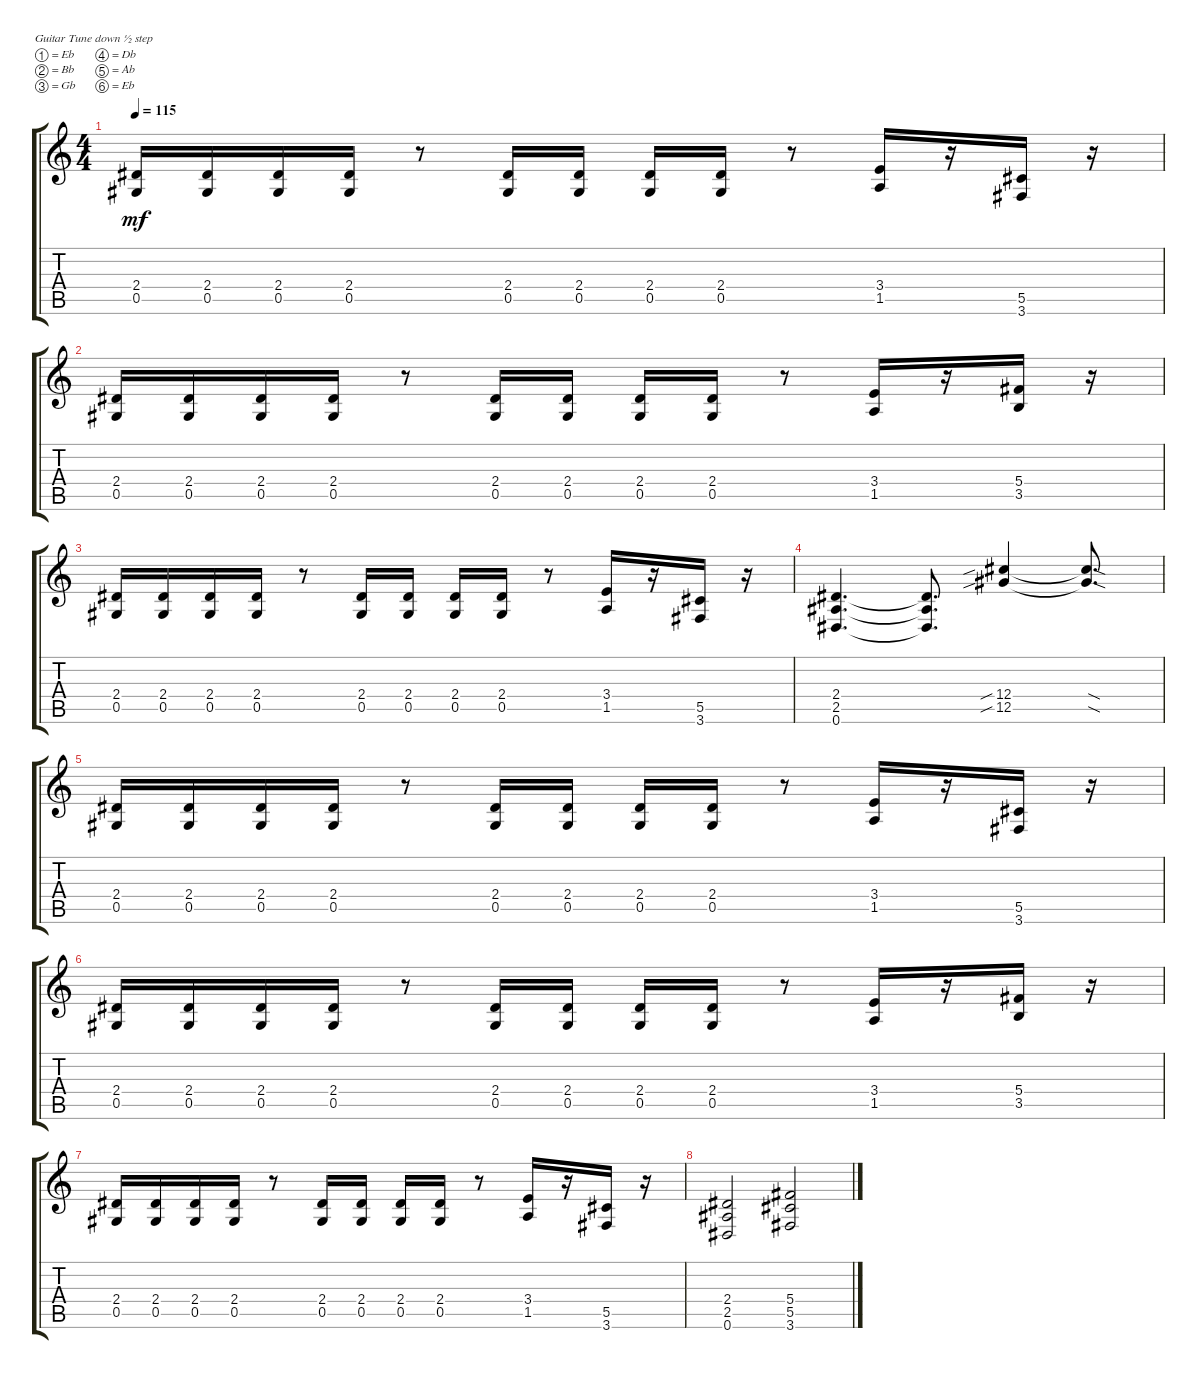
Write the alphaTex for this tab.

\defaultSystemsLayout 4
\bracketExtendMode groupsimilarinstruments
\singleTrackTrackNamePolicy hidden
\multiTrackTrackNamePolicy hidden
\firstSystemTrackNameOrientation horizontal
\otherSystemsTrackNameOrientation horizontal
\track ("Sergey Popov" "E-Gt") {instrument distortionguitar}
\staff {score tabs}
\tuning (Eb4 Bb3 Gb3 Db3 Ab2 Eb2)
\ts (4 4)
\tempo 115
\clef g2
\scale
1.03909
\ks c
(0.5 2.4).16{dy mf} (0.5 2.4).16 (0.5 2.4).16 (0.5 2.4).16 r.8 (0.5 2.4).16 (0.5 2.4).16 (0.5 2.4).16 (0.5 2.4).16 r.8 (1.5 3.4).16 r.16 (3.6 5.5).16 r.16 |
\scale
0.960908 (0.5 2.4).16 (0.5 2.4).16 (0.5 2.4).16 (0.5 2.4).16 r.8 (0.5 2.4).16 (0.5 2.4).16 (0.5 2.4).16 (0.5 2.4).16 r.8 (1.5 3.4).16 r.16 (3.5 5.4).16 r.16 |
\scale
1.03909 (0.5 2.4).16 (0.5 2.4).16 (0.5 2.4).16 (0.5 2.4).16 r.8 (0.5 2.4).16 (0.5 2.4).16 (0.5 2.4).16 (0.5 2.4).16 r.8 (1.5 3.4).16 r.16 (3.6 5.5).16 r.16 |
\scale
0.960908 (0.6 2.5 2.4).4{d} (0.6{t} 2.5{t} 2.4{t}).8{d} (12.5{sib} 12.4{sib}).4 (12.4{sod t} 12.5{sod t}).8{d} |
\scale
1.03909 (0.5 2.4).16 (0.5 2.4).16 (0.5 2.4).16 (0.5 2.4).16 r.8 (0.5 2.4).16 (0.5 2.4).16 (0.5 2.4).16 (0.5 2.4).16 r.8 (1.5 3.4).16 r.16 (3.6 5.5).16 r.16 |
\scale
0.960908 (0.5 2.4).16 (0.5 2.4).16 (0.5 2.4).16 (0.5 2.4).16 r.8 (0.5 2.4).16 (0.5 2.4).16 (0.5 2.4).16 (0.5 2.4).16 r.8 (1.5 3.4).16 r.16 (3.5 5.4).16 r.16 |
\scale
1.03909 (0.5 2.4).16 (0.5 2.4).16 (0.5 2.4).16 (0.5 2.4).16 r.8 (0.5 2.4).16 (0.5 2.4).16 (0.5 2.4).16 (0.5 2.4).16 r.8 (1.5 3.4).16 r.16 (3.6 5.5).16 r.16 |
\scale
0.960908 (0.6 2.5 2.4).2 (3.6 5.5 5.4).2
